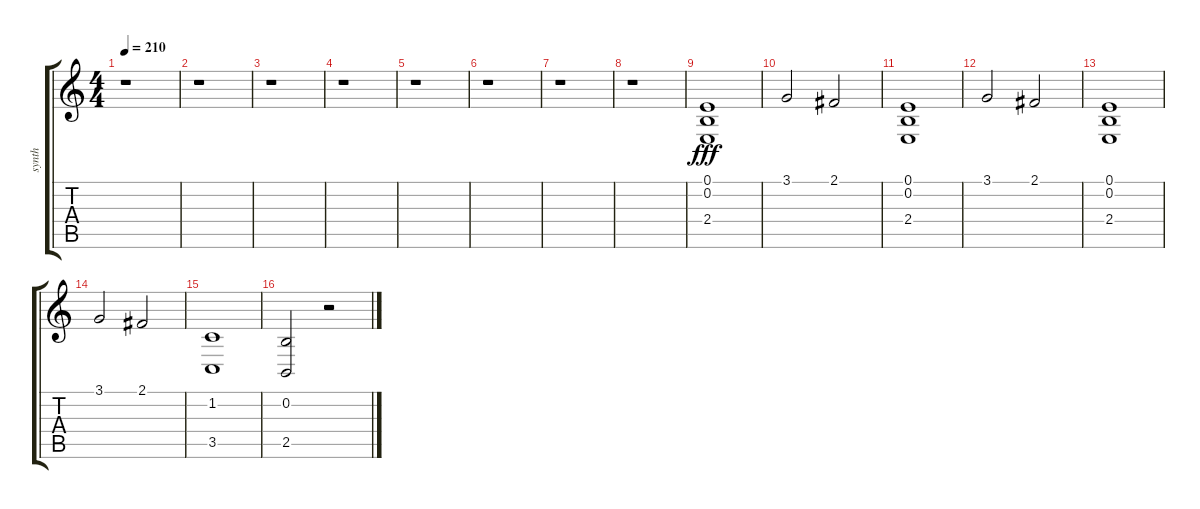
\track ("synth" "synth") {instrument pad7halo}
\staff {score tabs}
\tuning (E4 B3 G3 D3 A2 E2) {hide}
\ts (4 4)
\tempo 210
\clef g2
\ks c
r.1{dy fff} |
r.1 |
r.1 |
r.1 |
r.1 |
r.1 |
r.1 |
r.1 |
(0.1 0.2 2.4).1 |
3.1.2 2.1.2 |
(0.1 0.2 2.4).1 |
3.1.2 2.1.2 |
(0.1 0.2 2.4).1 |
3.1.2 2.1.2 |
(1.2 3.5).1 |
(0.2 2.5).2 r.2
